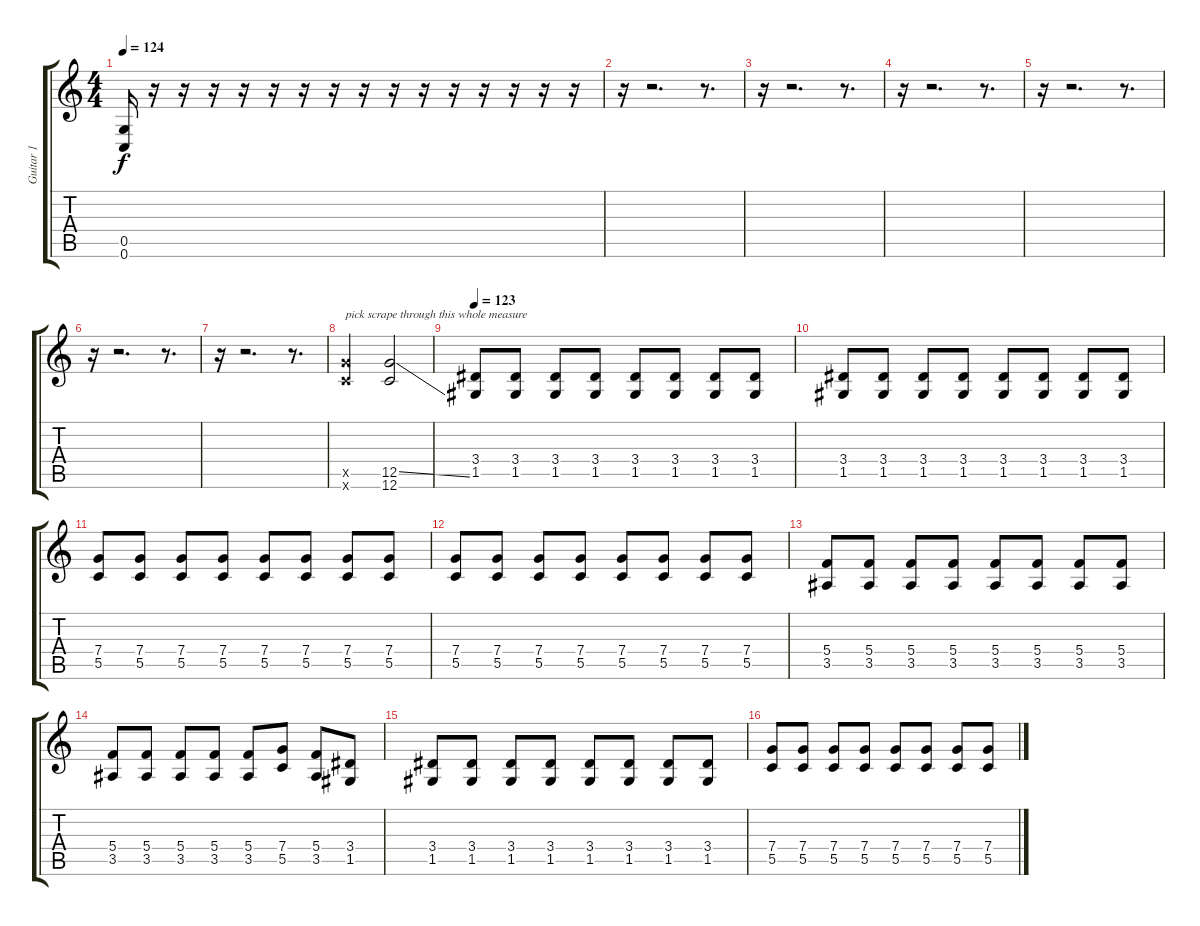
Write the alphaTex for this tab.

\track ("Guitar 1" "Guitar 1") {instrument distortionguitar}
\staff {score tabs}
\tuning (D4 A3 F3 C3 G2 C2) {hide}
\ts (4 4)
\tempo 124
\clef g2
\ks c
(0.5 0.6).16{dy f} r.16 r.16 r.16 r.16 r.16 r.16 r.16 r.16 r.16 r.16 r.16 r.16 r.16 r.16 r.16 |
r.16 r.2{d} r.8{d} |
r.16 r.2{d} r.8{d} |
r.16 r.2{d} r.8{d} |
r.16 r.2{d} r.8{d} |
r.16 r.2{d} r.8{d} |
r.16 r.2{d} r.8{d} |
(12.5{x} 12.6{x}).2{txt "pick scrape through this whole measure"} (12.5{ss} 12.6).2 |
\tempo 123
(3.4 1.5).8 (3.4 1.5).8 (3.4 1.5).8 (3.4 1.5).8 (3.4 1.5).8 (3.4 1.5).8 (3.4 1.5).8 (3.4 1.5).8 |
(3.4 1.5).8 (3.4 1.5).8 (3.4 1.5).8 (3.4 1.5).8 (3.4 1.5).8 (3.4 1.5).8 (3.4 1.5).8 (3.4 1.5).8 |
(7.4 5.5).8 (7.4 5.5).8 (7.4 5.5).8 (7.4 5.5).8 (7.4 5.5).8 (7.4 5.5).8 (7.4 5.5).8 (7.4 5.5).8 |
(7.4 5.5).8 (7.4 5.5).8 (7.4 5.5).8 (7.4 5.5).8 (7.4 5.5).8 (7.4 5.5).8 (7.4 5.5).8 (7.4 5.5).8 |
(5.4 3.5).8 (5.4 3.5).8 (5.4 3.5).8 (5.4 3.5).8 (5.4 3.5).8 (5.4 3.5).8 (5.4 3.5).8 (5.4 3.5).8 |
(5.4 3.5).8 (5.4 3.5).8 (5.4 3.5).8 (5.4 3.5).8 (5.4 3.5).8 (7.4 5.5).8 (5.4 3.5).8 (3.4 1.5).8 |
(3.4 1.5).8 (3.4 1.5).8 (3.4 1.5).8 (3.4 1.5).8 (3.4 1.5).8 (3.4 1.5).8 (3.4 1.5).8 (3.4 1.5).8 |
(7.4 5.5).8 (7.4 5.5).8 (7.4 5.5).8 (7.4 5.5).8 (7.4 5.5).8 (7.4 5.5).8 (7.4 5.5).8 (7.4 5.5).8
